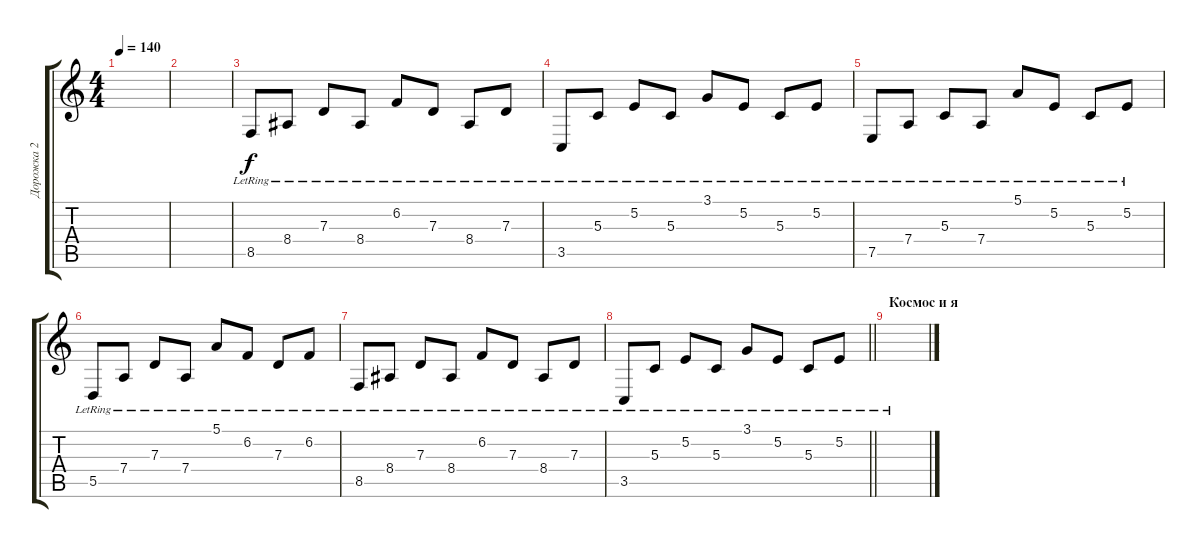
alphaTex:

\track ("Дорожка 2" "Дорожка 2") {instrument acousticgrandpiano}
\staff {score tabs}
\tuning (E4 B3 G3 D3 A2 E2) {hide}
\ts (4 4)
\tempo 140
\clef g2
\ks c
|
|
8.5{lr}.8 8.4{lr}.8 7.3{lr}.8 8.4{lr}.8 6.2{lr}.8 7.3{lr}.8 8.4{lr}.8 7.3{lr}.8 |
3.5{lr}.8 5.3{lr}.8 5.2{lr}.8 5.3{lr}.8 3.1{lr}.8 5.2{lr}.8 5.3{lr}.8 5.2{lr}.8 |
7.5{lr}.8 7.4{lr}.8 5.3{lr}.8 7.4{lr}.8 5.1{lr}.8 5.2{lr}.8 5.3{lr}.8 5.2{lr}.8 |
5.5{lr}.8 7.4{lr}.8 7.3{lr}.8 7.4{lr}.8 5.1{lr}.8 6.2{lr}.8 7.3{lr}.8 6.2{lr}.8 |
8.5{lr}.8 8.4{lr}.8 7.3{lr}.8 8.4{lr}.8 6.2{lr}.8 7.3{lr}.8 8.4{lr}.8 7.3{lr}.8{volume 5} |
\barLineRight lightlight
3.5{lr}.8 5.3{lr}.8 5.2{lr}.8 5.3{lr}.8 3.1{lr}.8 5.2{lr}.8 5.3{lr}.8 5.2{lr}.8 |
\section ("" "Космос и я")
